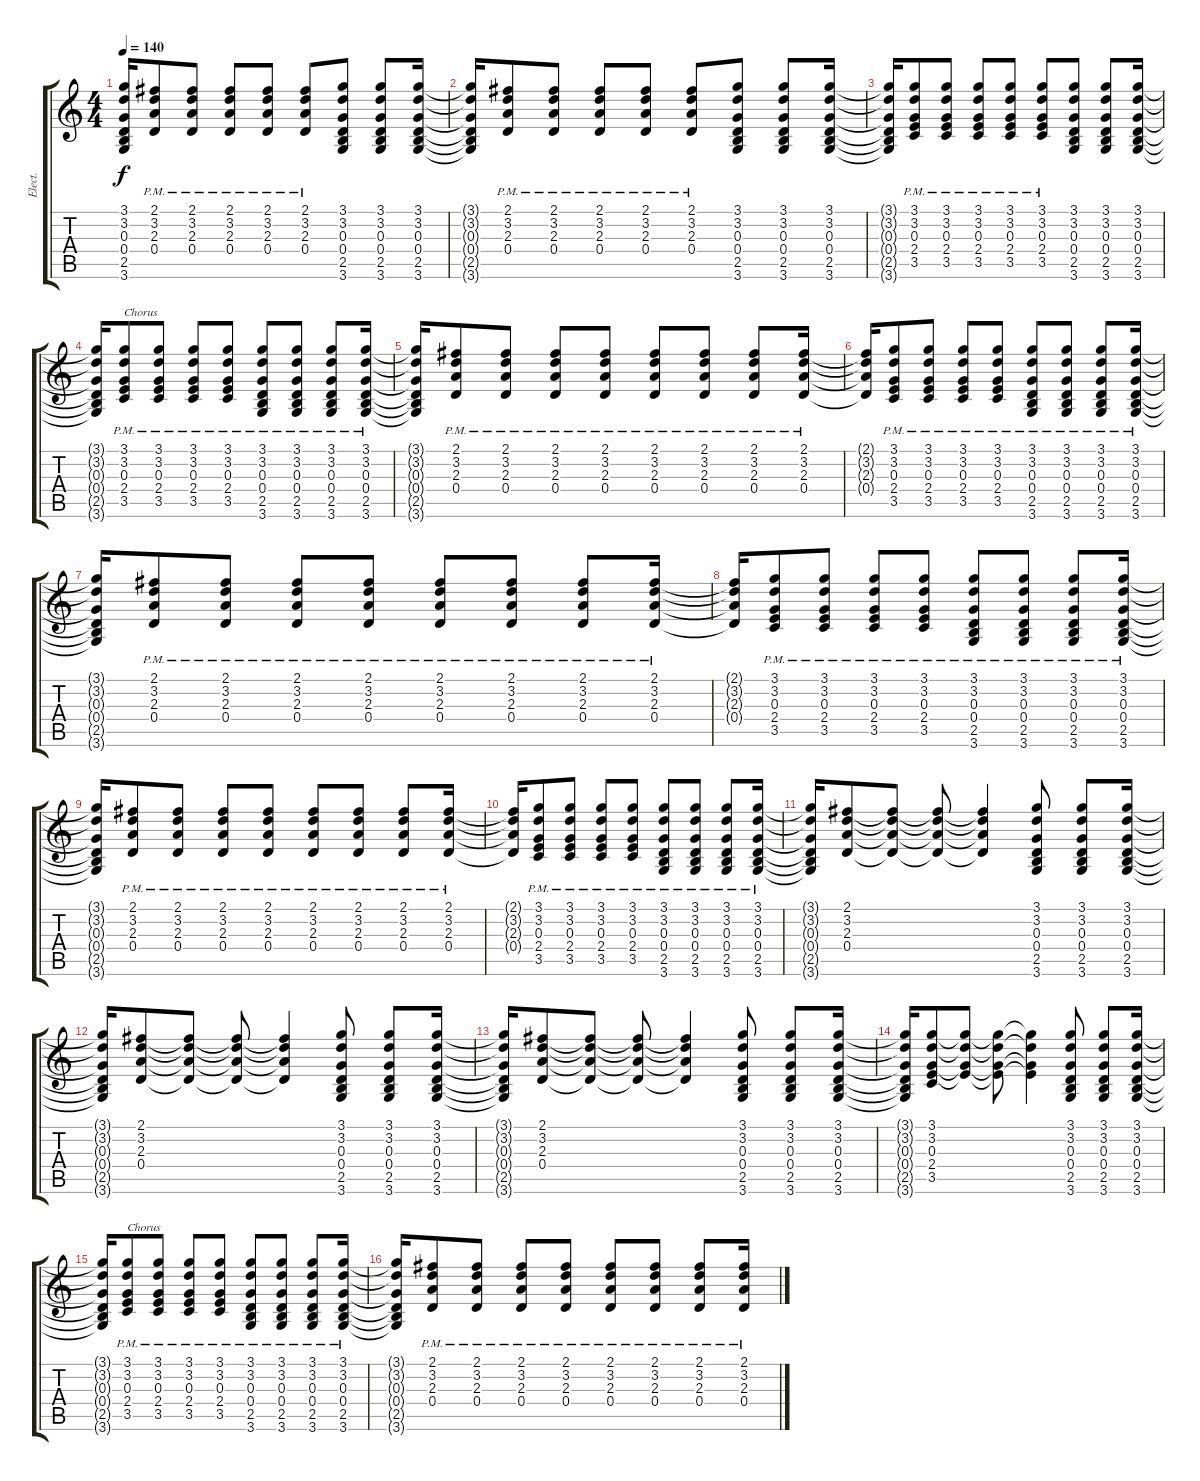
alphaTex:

\track ("Elect." "Elect.") {instrument distortionguitar}
\staff {score tabs}
\tuning (E4 B3 G3 D3 A2 E2) {hide}
\ts (4 4)
\tempo 140
\clef g2
\ks c
(3.1{t} 3.2{t} 0.3{t} 0.4{t} 2.5{t} 3.6{t}).16{dy f} (2.1{pm} 3.2 2.3 0.4).8 (2.1{pm} 3.2 2.3 0.4).8 (2.1{pm} 3.2 2.3 0.4).8 (2.1{pm} 3.2 2.3 0.4).8 (2.1{pm} 3.2 2.3 0.4).8 (3.1 3.2 0.3 0.4 2.5 3.6).8 (3.1 3.2 0.3 0.4 2.5 3.6).8 (3.1 3.2 0.3 0.4 2.5 3.6).16 |
(3.1{t} 3.2{t} 0.3{t} 0.4{t} 2.5{t} 3.6{t}).16 (2.1{pm} 3.2 2.3 0.4).8 (2.1{pm} 3.2 2.3 0.4).8 (2.1{pm} 3.2 2.3 0.4).8 (2.1{pm} 3.2 2.3 0.4).8 (2.1{pm} 3.2 2.3 0.4).8 (3.1 3.2 0.3 0.4 2.5 3.6).8 (3.1 3.2 0.3 0.4 2.5 3.6).8 (3.1 3.2 0.3 0.4 2.5 3.6).16 |
(3.1{t} 3.2{t} 0.3{t} 0.4{t} 2.5{t} 3.6{t}).16 (3.1{pm} 3.2 0.3 2.4 3.5).8 (3.1{pm} 3.2 0.3 2.4 3.5).8 (3.1{pm} 3.2 0.3 2.4 3.5).8 (3.1{pm} 3.2 0.3 2.4 3.5).8 (3.1{pm} 3.2 0.3 2.4 3.5).8 (3.1 3.2 0.3 0.4 2.5 3.6).8 (3.1 3.2 0.3 0.4 2.5 3.6).8 (3.1 3.2 0.3 0.4 2.5 3.6).16 |
(3.1{t} 3.2{t} 0.3{t} 0.4{t} 2.5{t} 3.6{t}).16 (3.1 3.2 0.3 2.4 3.5{pm}).8{txt "Chorus"} (3.1 3.2 0.3 2.4 3.5{pm}).8 (3.1 3.2 0.3 2.4 3.5{pm}).8 (3.1 3.2 0.3 2.4 3.5{pm}).8 (3.1{pm} 3.2 0.3 0.4 2.5 3.6).8 (3.1{pm} 3.2 0.3 0.4 2.5 3.6).8 (3.1{pm} 3.2 0.3 0.4 2.5 3.6).8 (3.1{pm} 3.2 0.3 0.4 2.5 3.6).16 |
(3.1{t} 3.2{t} 0.3{t} 0.4{t} 2.5{t} 3.6{t}).16 (2.1{pm} 3.2 2.3 0.4).8 (2.1{pm} 3.2 2.3 0.4).8 (2.1{pm} 3.2 2.3 0.4).8 (2.1{pm} 3.2 2.3 0.4).8 (2.1{pm} 3.2 2.3 0.4).8 (2.1{pm} 3.2 2.3 0.4).8 (2.1{pm} 3.2 2.3 0.4).8 (2.1{pm} 3.2 2.3 0.4).16 |
(2.1{t} 3.2{t} 2.3{t} 0.4{t}).16 (3.1 3.2 0.3 2.4 3.5{pm}).8 (3.1 3.2 0.3 2.4 3.5{pm}).8 (3.1 3.2 0.3 2.4 3.5{pm}).8 (3.1 3.2 0.3 2.4 3.5{pm}).8 (3.1{pm} 3.2 0.3 0.4 2.5 3.6).8 (3.1{pm} 3.2 0.3 0.4 2.5 3.6).8 (3.1{pm} 3.2 0.3 0.4 2.5 3.6).8 (3.1{pm} 3.2 0.3 0.4 2.5 3.6).16 |
(3.1{t} 3.2{t} 0.3{t} 0.4{t} 2.5{t} 3.6{t}).16 (2.1{pm} 3.2 2.3 0.4).8 (2.1{pm} 3.2 2.3 0.4).8 (2.1{pm} 3.2 2.3 0.4).8 (2.1{pm} 3.2 2.3 0.4).8 (2.1{pm} 3.2 2.3 0.4).8 (2.1{pm} 3.2 2.3 0.4).8 (2.1{pm} 3.2 2.3 0.4).8 (2.1{pm} 3.2 2.3 0.4).16 |
(2.1{t} 3.2{t} 2.3{t} 0.4{t}).16 (3.1 3.2 0.3 2.4 3.5{pm}).8 (3.1 3.2 0.3 2.4 3.5{pm}).8 (3.1 3.2 0.3 2.4 3.5{pm}).8 (3.1 3.2 0.3 2.4 3.5{pm}).8 (3.1{pm} 3.2 0.3 0.4 2.5 3.6).8 (3.1{pm} 3.2 0.3 0.4 2.5 3.6).8 (3.1{pm} 3.2 0.3 0.4 2.5 3.6).8 (3.1{pm} 3.2 0.3 0.4 2.5 3.6).16 |
(3.1{t} 3.2{t} 0.3{t} 0.4{t} 2.5{t} 3.6{t}).16 (2.1{pm} 3.2 2.3 0.4).8 (2.1{pm} 3.2 2.3 0.4).8 (2.1{pm} 3.2 2.3 0.4).8 (2.1{pm} 3.2 2.3 0.4).8 (2.1{pm} 3.2 2.3 0.4).8 (2.1{pm} 3.2 2.3 0.4).8 (2.1{pm} 3.2 2.3 0.4).8 (2.1{pm} 3.2 2.3 0.4).16 |
(2.1{t} 3.2{t} 2.3{t} 0.4{t}).16 (3.1 3.2 0.3 2.4 3.5{pm}).8 (3.1 3.2 0.3 2.4 3.5{pm}).8 (3.1 3.2 0.3 2.4 3.5{pm}).8 (3.1 3.2 0.3 2.4 3.5{pm}).8 (3.1{pm} 3.2 0.3 0.4 2.5 3.6).8 (3.1{pm} 3.2 0.3 0.4 2.5 3.6).8 (3.1{pm} 3.2 0.3 0.4 2.5 3.6).8 (3.1{pm} 3.2 0.3 0.4 2.5 3.6).16 |
(3.1{t} 3.2{t} 0.3{t} 0.4{t} 2.5{t} 3.6{t}).16 (2.1 3.2 2.3 0.4).8 (2.1{t} 3.2{t} 2.3{t} 0.4{t}).8 (2.1{t} 3.2{t} 2.3{t} 0.4{t}).8 (2.1{t} 3.2{t} 2.3{t} 0.4{t}).4 (3.1 3.2 0.3 0.4 2.5 3.6).8 (3.1 3.2 0.3 0.4 2.5 3.6).8 (3.1 3.2 0.3 0.4 2.5 3.6).16 |
(3.1{t} 3.2{t} 0.3{t} 0.4{t} 2.5{t} 3.6{t}).16 (2.1 3.2 2.3 0.4).8 (2.1{t} 3.2{t} 2.3{t} 0.4{t}).8 (2.1{t} 3.2{t} 2.3{t} 0.4{t}).8 (2.1{t} 3.2{t} 2.3{t} 0.4{t}).4 (3.1 3.2 0.3 0.4 2.5 3.6).8 (3.1 3.2 0.3 0.4 2.5 3.6).8 (3.1 3.2 0.3 0.4 2.5 3.6).16 |
(3.1{t} 3.2{t} 0.3{t} 0.4{t} 2.5{t} 3.6{t}).16 (2.1 3.2 2.3 0.4).8 (2.1{t} 3.2{t} 2.3{t} 0.4{t}).8 (2.1{t} 3.2{t} 2.3{t} 0.4{t}).8 (2.1{t} 3.2{t} 2.3{t} 0.4{t}).4 (3.1 3.2 0.3 0.4 2.5 3.6).8 (3.1 3.2 0.3 0.4 2.5 3.6).8 (3.1 3.2 0.3 0.4 2.5 3.6).16 |
(3.1{t} 3.2{t} 0.3{t} 0.4{t} 2.5{t} 3.6{t}).16 (3.1 3.2 0.3 2.4 3.5).8 (3.1{t} 3.2{t} 0.3{t} 2.4{t}).8 (3.1{t} 3.2{t} 0.3{t} 2.4{t}).8 (3.1{t} 3.2{t} 0.3{t} 2.4{t}).4 (3.1 3.2 0.3 0.4 2.5 3.6).8 (3.1 3.2 0.3 0.4 2.5 3.6).8 (3.1 3.2 0.3 0.4 2.5 3.6).16 |
(3.1{t} 3.2{t} 0.3{t} 0.4{t} 2.5{t} 3.6{t}).16 (3.1 3.2 0.3 2.4 3.5{pm}).8{txt "Chorus"} (3.1 3.2 0.3 2.4 3.5{pm}).8 (3.1 3.2 0.3 2.4 3.5{pm}).8 (3.1 3.2 0.3 2.4 3.5{pm}).8 (3.1{pm} 3.2 0.3 0.4 2.5 3.6).8 (3.1{pm} 3.2 0.3 0.4 2.5 3.6).8 (3.1{pm} 3.2 0.3 0.4 2.5 3.6).8 (3.1{pm} 3.2 0.3 0.4 2.5 3.6).16 |
(3.1{t} 3.2{t} 0.3{t} 0.4{t} 2.5{t} 3.6{t}).16 (2.1{pm} 3.2 2.3 0.4).8 (2.1{pm} 3.2 2.3 0.4).8 (2.1{pm} 3.2 2.3 0.4).8 (2.1{pm} 3.2 2.3 0.4).8 (2.1{pm} 3.2 2.3 0.4).8 (2.1{pm} 3.2 2.3 0.4).8 (2.1{pm} 3.2 2.3 0.4).8 (2.1{pm} 3.2 2.3 0.4).16
